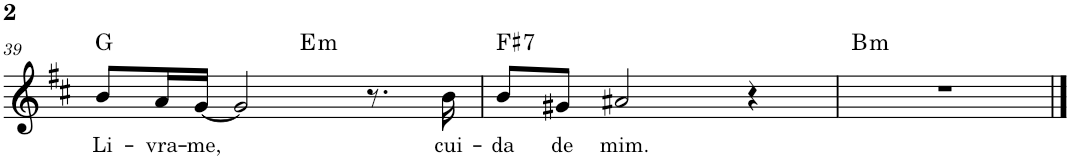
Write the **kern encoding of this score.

**kern	**text	**harte
*part1	*part1	*part1
*staff1	*staff1	*
*I"Voz	*	*
*I'Vo.	*	*
!!LO:PB:g=z
*clefG2	*	*
*k[f#c#]	*	*
*M4/4	*	*
=39	=39	=39
!	!LO:LY:b	!
*^	*	*
8b/L	2ryy	Li-	G:maj
!	!	!LO:LY:b	!
16a/L	.	-vra-	.
!	!	!LO:LY:b	!
[16g/JJ	.	-me,	.
2g/]	.	.	.
!	!	!	!LO:H:kt=m
.	2ryy	.	E:min
8.r	.	.	.
!	!	!LO:LY:b	!
16b\	.	cui-	.
=40	=40	=40	=40
!	!	!LO:LY:b	!LO:H:kt=7
*v	*v	*	*
8b/L	-da	F#:7
!	!LO:LY:b	!
8g#X/J	de	.
!	!LO:LY:b	!
2a#X/	mim.	.
4r	.	.
=41	=41	=41
!	!	!LO:H:kt=m
1r	.	B:min
==	==	==
*-	*-	*-
